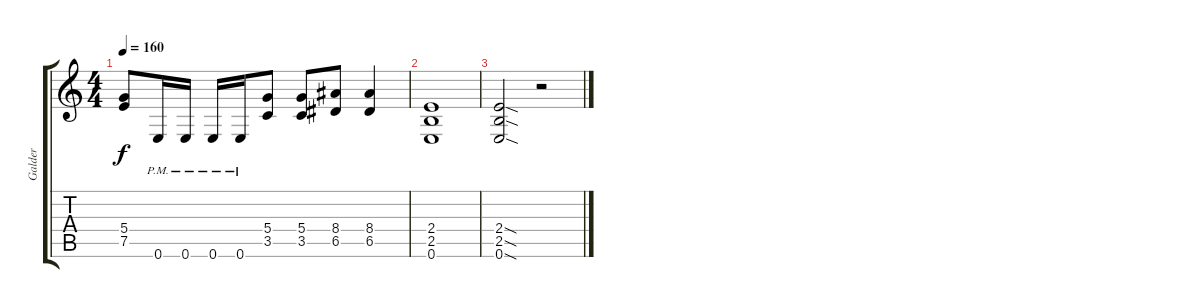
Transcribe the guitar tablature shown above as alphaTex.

\track ("Galder" "Galder") {instrument overdrivenguitar}
\staff {score tabs}
\tuning (E4 B3 G3 D3 A2 E2) {hide}
\ts (4 4)
\tempo 160
\clef g2
\ks c
(5.4 7.5).8{dy f} 0.6{pm}.16 0.6{pm}.16 0.6{pm}.16 0.6{pm}.16 (5.4 3.5).8 (5.4 3.5).8 (8.4 6.5).8 (8.4 6.5).4 |
(2.4 2.5 0.6).1 |
(2.4{sod} 2.5{sod} 0.6{sod}).2 r.2
